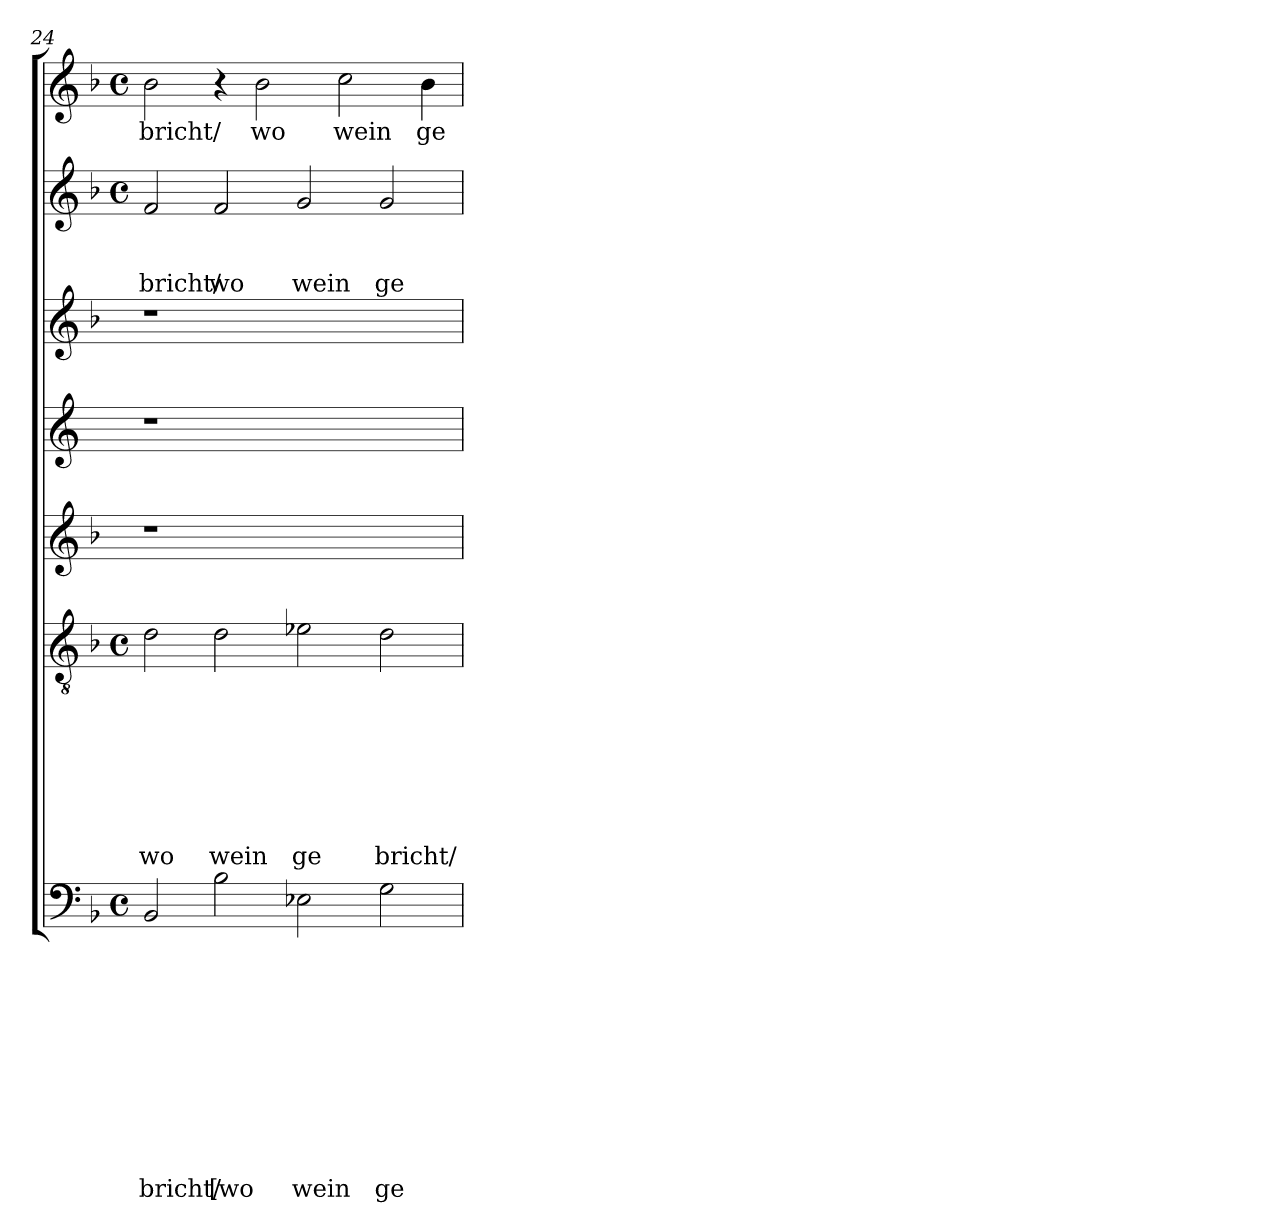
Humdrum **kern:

**kern	**text	**text	**text	**text	**text	**text	**text	**text	**text	**text	**text	**kern	**text	**text	**text	**text	**text	**text	**text	**text	**kern	**kern	**kern	**kern	**text	**text	**text	**kern	**text
*part7	*part7	*part7	*part7	*part7	*part7	*part7	*part7	*part7	*part7	*part7	*part7	*part6	*part6	*part6	*part6	*part6	*part6	*part6	*part6	*part6	*part5	*part4	*part3	*part2	*part2	*part2	*part2	*part1	*part1
*staff7	*staff7	*staff7	*staff7	*staff7	*staff7	*staff7	*staff7	*staff7	*staff7	*staff7	*staff7	*staff6	*staff6	*staff6	*staff6	*staff6	*staff6	*staff6	*staff6	*staff6	*staff5	*staff4	*staff3	*staff2	*staff2	*staff2	*staff2	*staff1	*staff1
*clefF4	*	*	*	*	*	*	*	*	*	*	*	*clefGv2	*	*	*	*	*	*	*	*	*clefG2	*clefG2	*clefG2	*clefG2	*	*	*	*clefG2	*
*	*	*	*	*	*	*	*	*	*	*	*	*	*	*	*	*	*	*	*	*	*	*ITrd-3c-5	*	*	*	*	*	*	*
*k[b-]	*	*	*	*	*	*	*	*	*	*	*	*k[b-]	*	*	*	*	*	*	*	*	*k[b-]	*k[b-]	*k[b-]	*k[b-]	*	*	*	*k[b-]	*
*F:	*	*	*	*	*	*	*	*	*	*	*	*F:	*	*	*	*	*	*	*	*	*F:	*F:	*F:	*F:	*	*	*	*F:	*
*M4/4	*	*	*	*	*	*	*	*	*	*	*	*M4/4	*	*	*	*	*	*	*	*	*	*	*	*M4/4	*	*	*	*M4/4	*
*met(c)	*	*	*	*	*	*	*	*	*	*	*	*met(c)	*	*	*	*	*	*	*	*	*	*	*	*met(c)	*	*	*	*met(c)	*
=24	=24	=24	=24	=24	=24	=24	=24	=24	=24	=24	=24	=24	=24	=24	=24	=24	=24	=24	=24	=24	=24	=24	=24	=24	=24	=24	=24	=24	=24
!	!	!	!	!	!	!	!	!	!	!	!LO:LY:b	!	!	!	!	!	!	!	!	!LO:LY:b	!	!	!	!	!	!	!LO:LY:b	!	!LO:LY:b
2BB-/	.	.	.	.	.	.	.	.	.	.	bricht/	2d\	.	.	.	.	.	.	.	wo	1r	1r	1r	2f/	.	.	bricht/	2b-\	-bricht/
!	!	!	!	!	!	!	!	!	!	!	!LO:LY:b	!	!	!	!	!	!	!	!	!LO:LY:b	!	!	!	!	!	!	!LO:LY:b	!	!
2B-\	.	.	.	.	.	.	.	.	.	.	[wo	2d\	.	.	.	.	.	.	.	wein	.	.	.	2f/	.	.	wo	4r	.
!	!	!	!	!	!	!	!	!	!	!	!	!	!	!	!	!	!	!	!	!	!	!	!	!	!	!	!	!	!LO:LY:b
.	.	.	.	.	.	.	.	.	.	.	.	.	.	.	.	.	.	.	.	.	.	.	.	.	.	.	.	2b-\	wo
!	!	!	!	!	!	!	!	!	!	!	!LO:LY:b	!	!	!	!	!	!	!	!	!LO:LY:b	!	!	!	!	!	!	!LO:LY:b	!	!
2E-X\	.	.	.	.	.	.	.	.	.	.	wein	2e-X\	.	.	.	.	.	.	.	ge	1ryy	1ryy	1ryy	2g/	.	.	wein	.	.
!	!	!	!	!	!	!	!	!	!	!	!	!	!	!	!	!	!	!	!	!	!	!	!	!	!	!	!	!	!LO:LY:b
.	.	.	.	.	.	.	.	.	.	.	.	.	.	.	.	.	.	.	.	.	.	.	.	.	.	.	.	2cc\	wein
!	!	!	!	!	!	!	!	!	!	!	!LO:LY:b	!	!	!	!	!	!	!	!	!LO:LY:b	!	!	!	!	!	!	!LO:LY:b	!	!
2G\	.	.	.	.	.	.	.	.	.	.	ge	2d\	.	.	.	.	.	.	.	bricht/	.	.	.	2g/	.	.	ge	.	.
!	!	!	!	!	!	!	!	!	!	!	!	!	!	!	!	!	!	!	!	!	!	!	!	!	!	!	!	!	!LO:LY:b
.	.	.	.	.	.	.	.	.	.	.	.	.	.	.	.	.	.	.	.	.	.	.	.	.	.	.	.	4b-\	ge-
=	=	=	=	=	=	=	=	=	=	=	=	=	=	=	=	=	=	=	=	=	=	=	=	=	=	=	=	=	=
*-	*-	*-	*-	*-	*-	*-	*-	*-	*-	*-	*-	*-	*-	*-	*-	*-	*-	*-	*-	*-	*-	*-	*-	*-	*-	*-	*-	*-	*-
